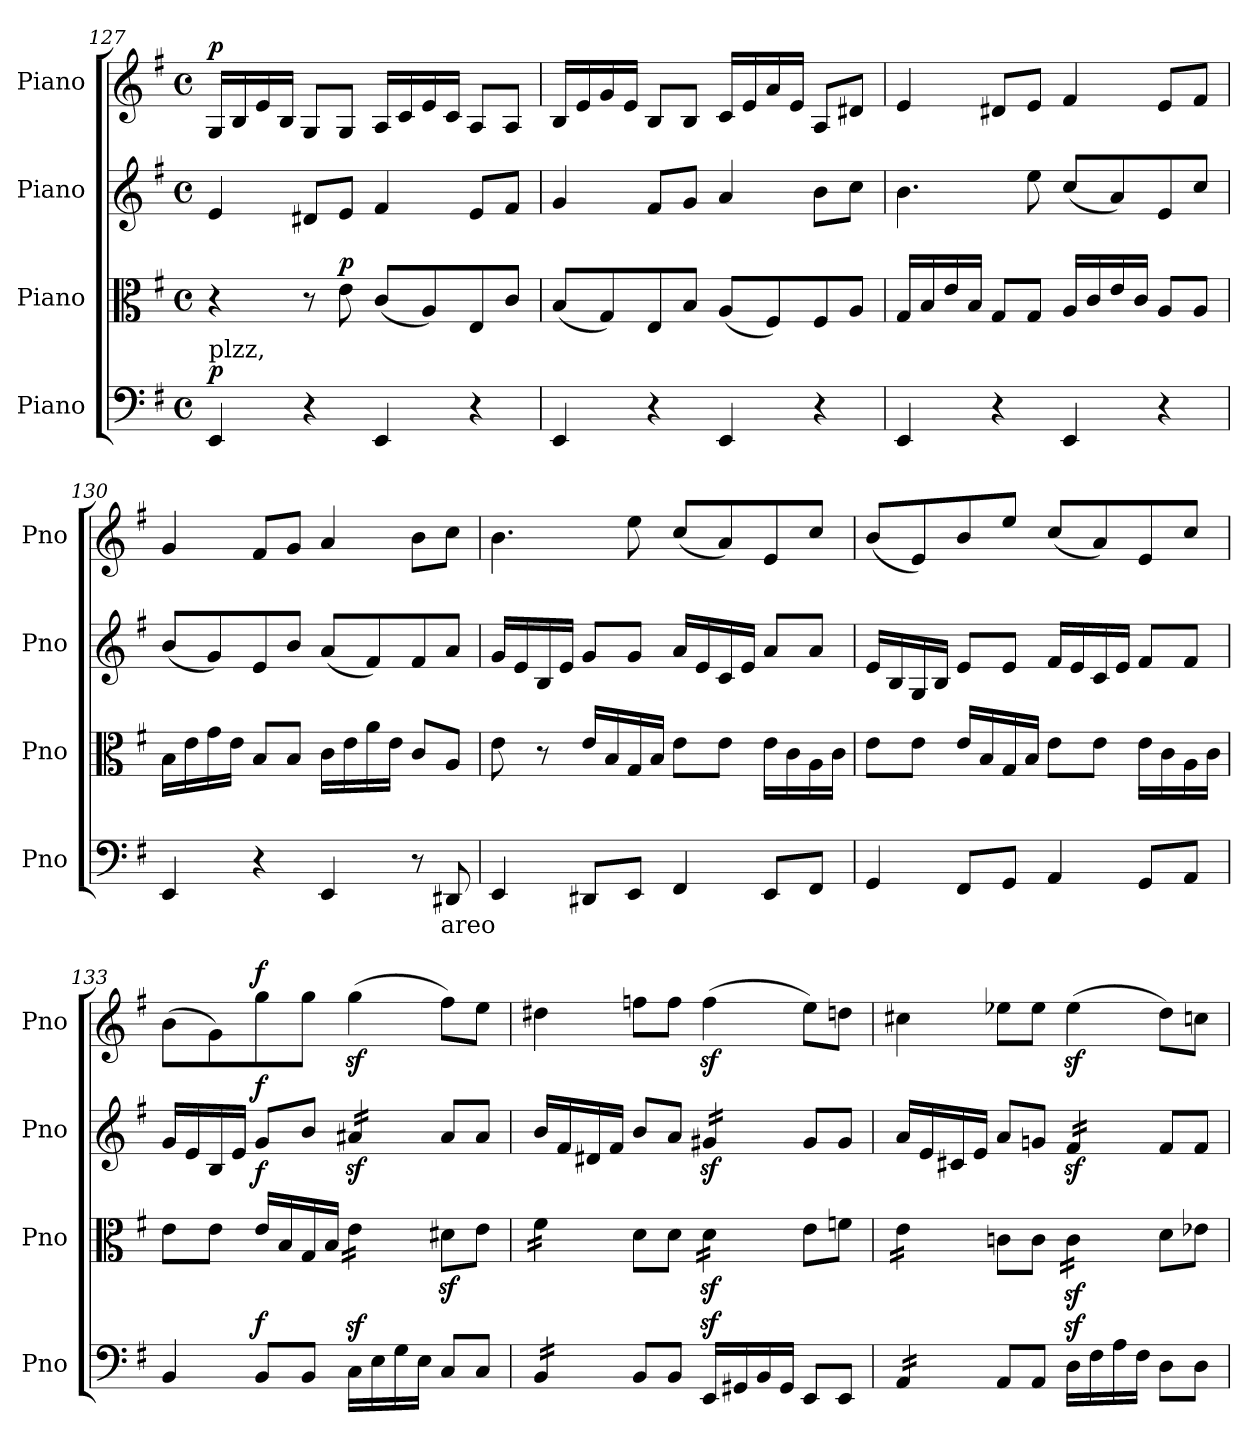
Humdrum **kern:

**kern	**text	**dynam	**kern	**dynam	**kern	**dynam	**kern	**dynam
*part4	*part4	*part4	*part3	*part3	*part2	*part2	*part1	*part1
*staff4	*staff4	*staff4	*staff3	*staff3	*staff2	*staff2	*staff1	*staff1
*I"Piano	*	*	*I"Piano	*	*I"Piano	*	*I"Piano	*
*I'Pno	*	*	*I'Pno	*	*I'Pno	*	*I'Pno	*
*clefF4	*	*	*clefC3	*	*clefG2	*	*clefG2	*
*k[f#]	*	*	*k[f#]	*	*k[f#]	*	*k[f#]	*
*M4/4	*	*	*M4/4	*	*M4/4	*	*M4/4	*
*met(c)	*	*	*met(c)	*	*met(c)	*	*met(c)	*
=127	=127	=127	=127	=127	=127	=127	=127	=127
!LO:TX:a:t=plzz,	!	!	!	!	!	!	!	!
!	!	!LO:DY:a	!	!	!	!	!	!LO:DY:a
4EE/	.	p	4r	.	4e/	.	16G/LL	p
.	.	.	.	.	.	.	16B/	.
.	.	.	.	.	.	.	16e/	.
.	.	.	.	.	.	.	16B/JJ	.
4r	.	.	8r	.	8d#X/L	.	8G/L	.
!	!	!	!	!LO:DY:a	!	!	!	!
.	.	.	8e\	p	8e/J	.	8G/J	.
4EE/	.	.	(8c/L	.	4f#/	.	16A/LL	.
.	.	.	.	.	.	.	16c/	.
.	.	.	8A/)	.	.	.	16e/	.
.	.	.	.	.	.	.	16c/JJ	.
4r	.	.	8E/	.	8e/L	.	8A/L	.
.	.	.	8c/J	.	8f#/J	.	8A/J	.
=128	=128	=128	=128	=128	=128	=128	=128	=128
4EE/	.	.	(8B/L	.	4g/	.	16B/LL	.
.	.	.	.	.	.	.	16e/	.
.	.	.	8G/)	.	.	.	16g/	.
.	.	.	.	.	.	.	16e/JJ	.
4r	.	.	8E/	.	8f#/L	.	8B/L	.
.	.	.	8B/J	.	8g/J	.	8B/J	.
4EE/	.	.	(8A/L	.	4a/	.	16c/LL	.
.	.	.	.	.	.	.	16e/	.
.	.	.	8F#/)	.	.	.	16a/	.
.	.	.	.	.	.	.	16e/JJ	.
4r	.	.	8F#/	.	8b\L	.	8A/L	.
.	.	.	8A/J	.	8cc\J	.	8d#X/J	.
!!LO:PB:g=z
=129	=129	=129	=129	=129	=129	=129	=129	=129
4EE/	.	.	16G/LL	.	4.b\	.	4e/	.
.	.	.	16B/	.	.	.	.	.
.	.	.	16e/	.	.	.	.	.
.	.	.	16B/JJ	.	.	.	.	.
4r	.	.	8G/L	.	.	.	8d#X/L	.
.	.	.	8G/J	.	8ee\	.	8e/J	.
4EE/	.	.	16A/LL	.	(8cc/L	.	4f#/	.
.	.	.	16c/	.	.	.	.	.
.	.	.	16e/	.	8a/)	.	.	.
.	.	.	16c/JJ	.	.	.	.	.
4r	.	.	8A/L	.	8e/	.	8e/L	.
.	.	.	8A/J	.	8cc/J	.	8f#/J	.
=130	=130	=130	=130	=130	=130	=130	=130	=130
4EE/	.	.	16B\LL	.	(8b/L	.	4g/	.
.	.	.	16e\	.	.	.	.	.
.	.	.	16g\	.	8g/)	.	.	.
.	.	.	16e\JJ	.	.	.	.	.
4r	.	.	8B/L	.	8e/	.	8f#/L	.
.	.	.	8B/J	.	8b/J	.	8g/J	.
4EE/	.	.	16c\LL	.	(8a/L	.	4a/	.
.	.	.	16e\	.	.	.	.	.
.	.	.	16a\	.	8f#/)	.	.	.
.	.	.	16e\JJ	.	.	.	.	.
8r	.	.	8c/L	.	8f#/	.	8b\L	.
!	!LO:LY:b	!	!	!	!	!	!	!
8DD#X/	areo	.	8A/J	.	8a/J	.	8cc\J	.
=131	=131	=131	=131	=131	=131	=131	=131	=131
4EE/	.	.	8e\	.	16g/LL	.	4.b\	.
.	.	.	.	.	16e/	.	.	.
.	.	.	8r	.	16B/	.	.	.
.	.	.	.	.	16e/JJ	.	.	.
8DD#X/L	.	.	16e/LL	.	8g/L	.	.	.
.	.	.	16B/	.	.	.	.	.
8EE/J	.	.	16G/	.	8g/J	.	8ee\	.
.	.	.	16B/JJ	.	.	.	.	.
4FF#/	.	.	8e\L	.	16a/LL	.	(8cc/L	.
.	.	.	.	.	16e/	.	.	.
.	.	.	8e\J	.	16c/	.	8a/)	.
.	.	.	.	.	16e/JJ	.	.	.
8EE/L	.	.	16e\LL	.	8a/L	.	8e/	.
.	.	.	16c\	.	.	.	.	.
8FF#/J	.	.	16A\	.	8a/J	.	8cc/J	.
.	.	.	16c\JJ	.	.	.	.	.
=132	=132	=132	=132	=132	=132	=132	=132	=132
4GG/	.	.	8e\L	.	16e/LL	.	(8b/L	.
.	.	.	.	.	16B/	.	.	.
.	.	.	8e\J	.	16G/	.	8e/)	.
.	.	.	.	.	16B/JJ	.	.	.
8FF#/L	.	.	16e/LL	.	8e/L	.	8b/	.
.	.	.	16B/	.	.	.	.	.
8GG/J	.	.	16G/	.	8e/J	.	8ee/J	.
.	.	.	16B/JJ	.	.	.	.	.
4AA/	.	.	8e\L	.	16f#/LL	.	(8cc/L	.
.	.	.	.	.	16e/	.	.	.
.	.	.	8e\J	.	16c/	.	8a/)	.
.	.	.	.	.	16e/JJ	.	.	.
8GG/L	.	.	16e\LL	.	8f#/L	.	8e/	.
.	.	.	16c\	.	.	.	.	.
8AA/J	.	.	16A\	.	8f#/J	.	8cc/J	.
.	.	.	16c\JJ	.	.	.	.	.
=133	=133	=133	=133	=133	=133	=133	=133	=133
4BB/	.	.	8e\L	.	16g/LL	.	(8b\L	.
.	.	.	.	.	16e/	.	.	.
.	.	.	8e\J	.	16B/	.	8g\)	.
.	.	.	.	.	16e/JJ	.	.	.
!	!	!LO:DY:a	!	!LO:DY:a	!	!LO:DY:a	!	!LO:DY:a
8BB/L	.	f	16e/LL	f	8g/L	f	8gg\	f
.	.	.	16B/	.	.	.	.	.
8BB/J	.	.	16G/	.	8b/J	.	8gg\J	.
.	.	.	16B/JJ	.	.	.	.	.
*	*	*	*tremolo	*	*	*	*	*
*	*	*	*	*	*tremolo	*	*	*
16Cz<\LL	.	.	16e\LL	.	16a#Xz</LL	.	(4ggz<\	.
16E\	.	.	16e\	.	16a#Xz</	.	.	.
16G\	.	.	16e\	.	16a#Xz</	.	.	.
16E\JJ	.	.	16e\JJ	.	16a#Xz</JJ	.	.	.
*	*	*	*	*	*Xtremolo	*	*	*
*	*	*	*Xtremolo	*	*	*	*	*
8C/L	.	.	8d#Xz<\L	.	8a#/L	.	8ff#\L)	.
8C/J	.	.	8e\J	.	8a#/J	.	8ee\J	.
!!LO:LB:g=z
=134	=134	=134	=134	=134	=134	=134	=134	=134
*tremolo	*	*	*	*	*	*	*	*
*	*	*	*tremolo	*	*	*	*	*
16BB/LL	.	.	16f#\LL	.	16b/LL	.	4dd#X\	.
16BB/	.	.	16f#\	.	16f#/	.	.	.
16BB/	.	.	16f#\	.	16d#X/	.	.	.
16BB/JJ	.	.	16f#\JJ	.	16f#/JJ	.	.	.
*	*	*	*Xtremolo	*	*	*	*	*
*Xtremolo	*	*	*	*	*	*	*	*
8BB/L	.	.	8d\L	.	8b/L	.	8ffn\L	.
8BB/J	.	.	8d\J	.	8a/J	.	8ff\J	.
*	*	*	*tremolo	*	*	*	*	*
*	*	*	*	*	*tremolo	*	*	*
16EEz</LL	.	.	16dz<\LL	.	16g#Xz</LL	.	(4ffz<\	.
16GG#X/	.	.	16dz<\	.	16g#Xz</	.	.	.
16BB/	.	.	16dz<\	.	16g#Xz</	.	.	.
16GG#/JJ	.	.	16dz<\JJ	.	16g#Xz</JJ	.	.	.
*	*	*	*	*	*Xtremolo	*	*	*
*	*	*	*Xtremolo	*	*	*	*	*
8EE/L	.	.	8e\L	.	8g#/L	.	8ee\L)	.
8EE/J	.	.	8fn\J	.	8g#/J	.	8ddn\J	.
=135	=135	=135	=135	=135	=135	=135	=135	=135
*tremolo	*	*	*	*	*	*	*	*
*	*	*	*tremolo	*	*	*	*	*
16AA/LL	.	.	16e\LL	.	16a/LL	.	4cc#X\	.
16AA/	.	.	16e\	.	16e/	.	.	.
16AA/	.	.	16e\	.	16c#X/	.	.	.
16AA/JJ	.	.	16e\JJ	.	16e/JJ	.	.	.
*	*	*	*Xtremolo	*	*	*	*	*
*Xtremolo	*	*	*	*	*	*	*	*
8AA/L	.	.	8cn\L	.	8a/L	.	8ee-X\L	.
8AA/J	.	.	8c\J	.	8gn/J	.	8ee-\J	.
*	*	*	*tremolo	*	*	*	*	*
*	*	*	*	*	*tremolo	*	*	*
16Dz<\LL	.	.	16cz<\LL	.	16f#z</LL	.	(4ee-z<\	.
16F#\	.	.	16cz<\	.	16f#z</	.	.	.
16A\	.	.	16cz<\	.	16f#z</	.	.	.
16F#\JJ	.	.	16cz<\JJ	.	16f#z</JJ	.	.	.
*	*	*	*	*	*Xtremolo	*	*	*
*	*	*	*Xtremolo	*	*	*	*	*
8D\L	.	.	8d\L	.	8f#/L	.	8dd\L)	.
8D\J	.	.	8e-X\J	.	8f#/J	.	8ccn\J	.
=	=	=	=	=	=	=	=	=
*-	*-	*-	*-	*-	*-	*-	*-	*-
